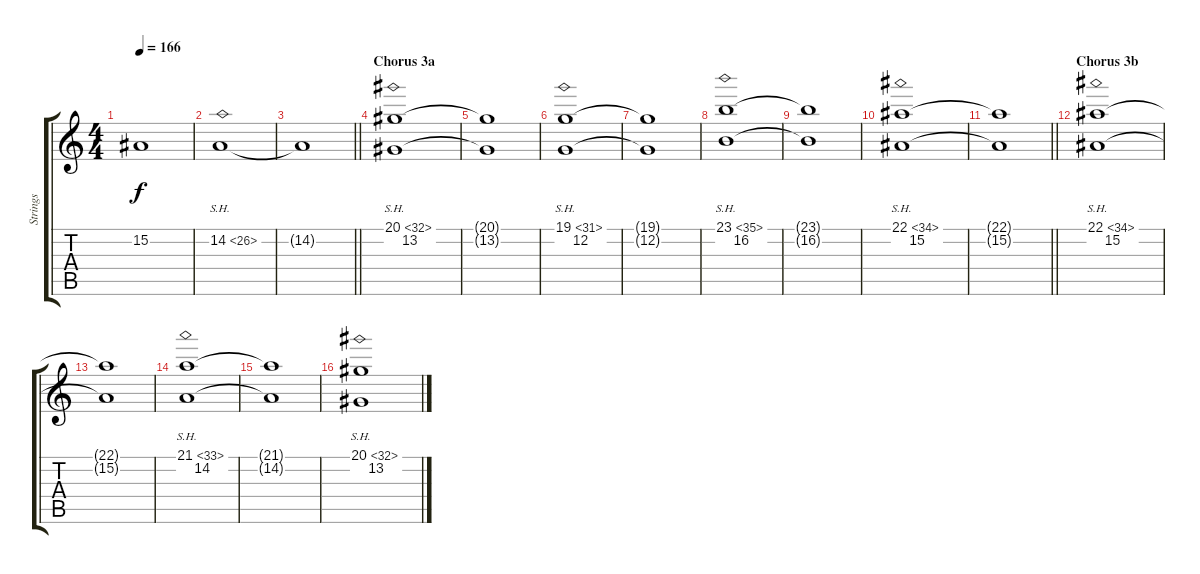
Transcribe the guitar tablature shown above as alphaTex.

\track ("Strings" "Strings") {instrument stringensemble1}
\staff {score tabs}
\tuning (C4 G3 Eb3 Bb2 F2 C2) {hide}
\ts (4 4)
\tempo 166
\clef g2
\ks c
15.2{t}.1{dy f} |
14.2{sh 12}.1 |
\barLineRight lightlight
14.2{t}.1 |
\section ("" "Chorus 3a")
(20.1{sh 12} 13.2).1 |
(20.1{t} 13.2{t}).1 |
(19.1{sh 12} 12.2).1 |
(19.1{t} 12.2{t}).1 |
(23.1{sh 12} 16.2).1 |
(23.1{t} 16.2{t}).1 |
(22.1{sh 12} 15.2).1 |
\barLineRight lightlight
(22.1{t} 15.2{t}).1 |
\section ("" "Chorus 3b")
(22.1{sh 12} 15.2).1 |
(22.1{t} 15.2{t}).1 |
(21.1{sh 12} 14.2).1 |
(21.1{t} 14.2{t}).1 |
(20.1{sh 12} 13.2).1
